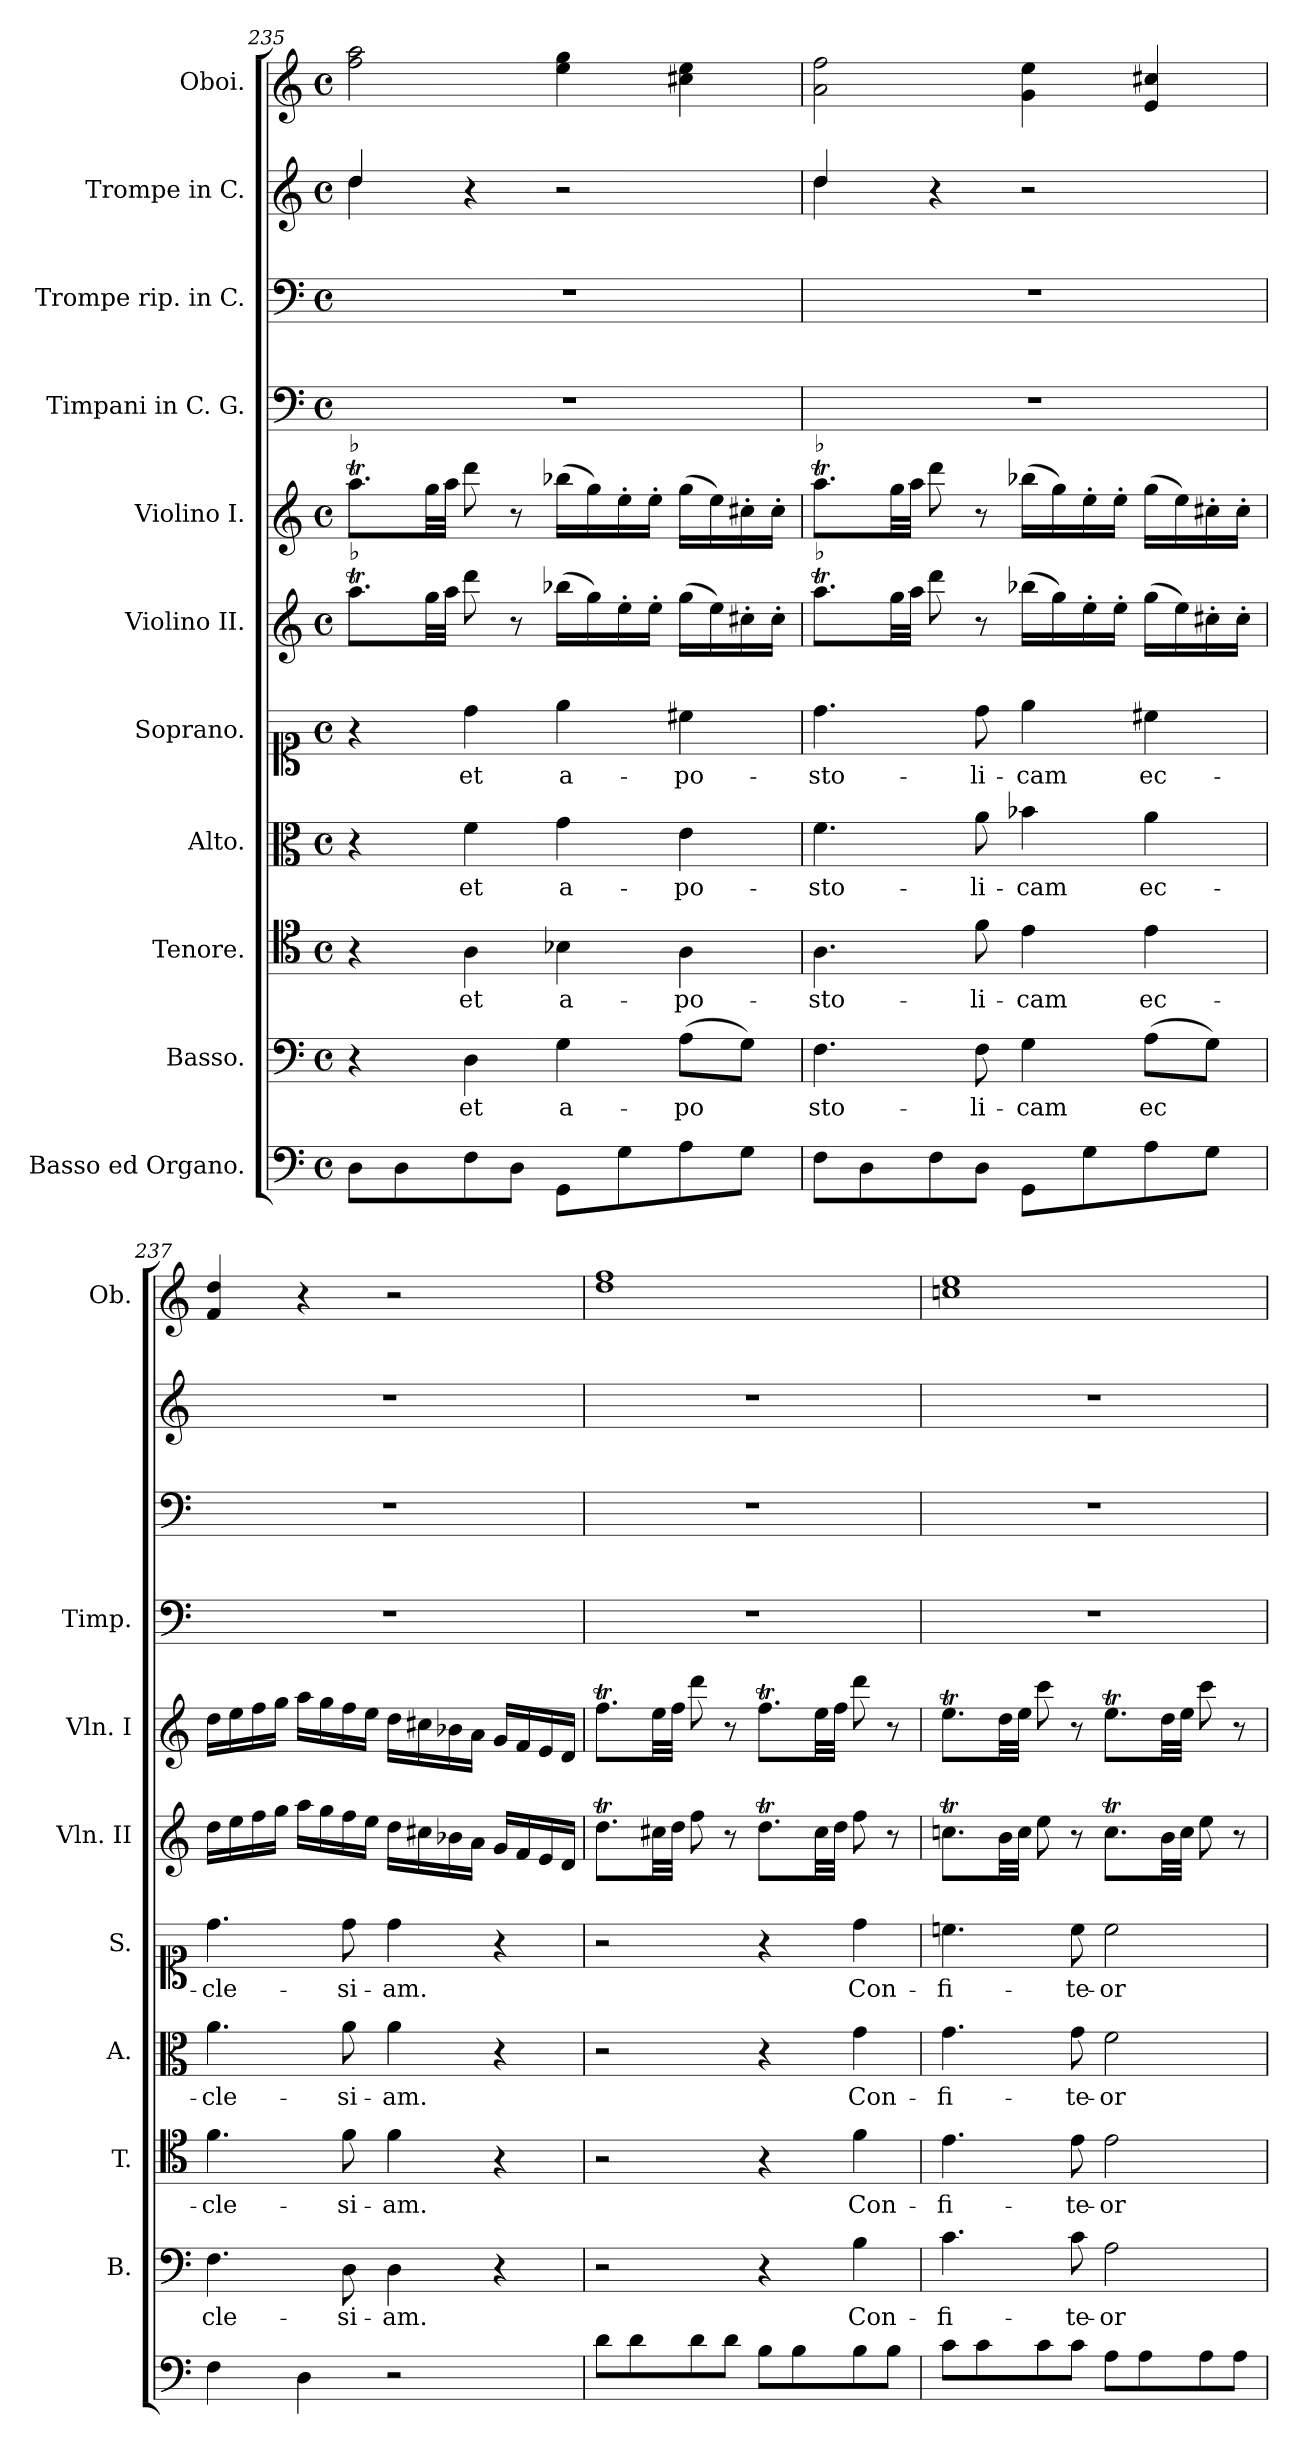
**kern	**kern	**text	**kern	**text	**kern	**text	**kern	**text	**kern	**kern	**kern	**kern	**kern	**kern
*part11	*part10	*part10	*part9	*part9	*part8	*part8	*part7	*part7	*part6	*part5	*part4	*part3	*part2	*part1
*staff11	*staff10	*staff10	*staff9	*staff9	*staff8	*staff8	*staff7	*staff7	*staff6	*staff5	*staff4	*staff3	*staff2	*staff1
*I"Basso ed  Organo.	*I"Basso.	*	*I"Tenore.	*	*I"Alto.	*	*I"Soprano.	*	*I"Violino II.	*I"Violino I.	*I"Timpani in C. G.	*I"Trompe rip. in C.	*I"Trompe in C.	*I"Oboi.
*	*I'B.	*	*I'T.	*	*I'A.	*	*I'S.	*	*I'Vln. II	*I'Vln. I	*I'Timp.	*	*	*I'Ob.
*clefF4	*clefF4	*	*clefC4	*	*clefC3	*	*clefC1	*	*clefG2	*clefG2	*clefF4	*clefF4	*clefG2	*clefG2
*k[]	*k[]	*	*k[]	*	*k[]	*	*k[]	*	*k[]	*k[]	*k[]	*k[]	*k[]	*k[]
*M4/4	*M4/4	*	*M4/4	*	*M4/4	*	*M4/4	*	*M4/4	*M4/4	*M4/4	*M4/4	*M4/4	*M4/4
*met(c)	*met(c)	*	*met(c)	*	*met(c)	*	*met(c)	*	*met(c)	*met(c)	*met(c)	*met(c)	*met(c)	*met(c)
=235	=235	=235	=235	=235	=235	=235	=235	=235	=235	=235	=235	=235	=235	=235
*	*	*	*	*	*	*	*	*	*	*	*	*	*^	*
!	!	!	!	!	!	!	!	!	!	!LO:TX:a:t=♭	!	!	!	!	!
!	!	!	!	!	!	!	!	!	!LO:TX:a:t=♭	!	!	!	!	!	!
8D\L	4r	.	4r	.	4r	.	4r	.	8.aaT\L	8.aaT\L	1r	1r	4dd/	4dd\	2ff\ 2aa\
8D\	.	.	.	.	.	.	.	.	.	.	.	.	.	.	.
.	.	.	.	.	.	.	.	.	32gg\LL	32gg\LL	.	.	.	.	.
.	.	.	.	.	.	.	.	.	32aa\JJJ	32aa\JJJ	.	.	.	.	.
!	!	!LO:LY:b	!	!LO:LY:b	!	!LO:LY:b	!	!LO:LY:b	!	!	!	!	!	!	!
8F\	4D\	et	4A\	et	4f\	et	4dd\	et	8ddd\	8ddd\	.	.	4r	4ryy	.
8D\J	.	.	.	.	.	.	.	.	8r	8r	.	.	.	.	.
!	!	!LO:LY:b	!	!LO:LY:b	!	!LO:LY:b	!	!LO:LY:b	!	!	!	!	!	!	!
8GG\L	4G\	a-	4B-X\	a-	4g\	a-	4ee\	a-	(>16bb-X\LL	(>16bb-X\LL	.	.	2r	2ryy	4ee\ 4gg\
.	.	.	.	.	.	.	.	.	16gg\)	16gg\)	.	.	.	.	.
8G\	.	.	.	.	.	.	.	.	16ee'\	16ee'\	.	.	.	.	.
.	.	.	.	.	.	.	.	.	16ee'\JJ	16ee'\JJ	.	.	.	.	.
!	!	!LO:LY:b	!	!LO:LY:b	!	!LO:LY:b	!	!LO:LY:b	!	!	!	!	!	!	!
8A\	(>8A\L	-po	4A\	-po-	4e\	-po-	4cc#X\	-po-	(>16gg\LL	(>16gg\LL	.	.	.	.	4cc#X\ 4ee\
.	.	.	.	.	.	.	.	.	16ee\)	16ee\)	.	.	.	.	.
8G\J	8G\J)	.	.	.	.	.	.	.	16cc#X'\	16cc#X'\	.	.	.	.	.
.	.	.	.	.	.	.	.	.	16cc#'\JJ	16cc#'\JJ	.	.	.	.	.
!!LO:PB:g=z
=236	=236	=236	=236	=236	=236	=236	=236	=236	=236	=236	=236	=236	=236	=236	=236
!	!	!	!	!	!	!	!	!	!	!LO:TX:a:t=♭	!	!	!	!	!
!	!	!	!	!	!	!	!	!	!LO:TX:a:t=♭	!	!	!	!	!	!
!	!	!LO:LY:b	!	!LO:LY:b	!	!LO:LY:b	!	!LO:LY:b	!	!	!	!	!	!	!
8F\L	4.F\	sto-	4.A\	-sto-	4.f\	-sto-	4.dd\	-sto-	8.aaT\L	8.aaT\L	1r	1r	4dd/	4dd\	2a\ 2ff\
8D\	.	.	.	.	.	.	.	.	.	.	.	.	.	.	.
.	.	.	.	.	.	.	.	.	32gg\LL	32gg\LL	.	.	.	.	.
.	.	.	.	.	.	.	.	.	32aa\JJJ	32aa\JJJ	.	.	.	.	.
8F\	.	.	.	.	.	.	.	.	8ddd\	8ddd\	.	.	4r	4ryy	.
!	!	!LO:LY:b	!	!LO:LY:b	!	!LO:LY:b	!	!LO:LY:b	!	!	!	!	!	!	!
8D\J	8F\	-li-	8f\	-li-	8a\	-li-	8dd\	-li-	8r	8r	.	.	.	.	.
!	!	!LO:LY:b	!	!LO:LY:b	!	!LO:LY:b	!	!LO:LY:b	!	!	!	!	!	!	!
8GG\L	4G\	-cam	4e\	-cam	4b-X\	-cam	4ee\	-cam	(>16bb-X\LL	(>16bb-X\LL	.	.	2r	2ryy	4g\ 4ee\
.	.	.	.	.	.	.	.	.	16gg\)	16gg\)	.	.	.	.	.
8G\	.	.	.	.	.	.	.	.	16ee'\	16ee'\	.	.	.	.	.
.	.	.	.	.	.	.	.	.	16ee'\JJ	16ee'\JJ	.	.	.	.	.
!	!	!LO:LY:b	!	!LO:LY:b	!	!LO:LY:b	!	!LO:LY:b	!	!	!	!	!	!	!
8A\	(>8A\L	-ec	4e\	ec-	4a\	ec-	4cc#X\	ec-	(>16gg\LL	(>16gg\LL	.	.	.	.	4e/ 4cc#X/
.	.	.	.	.	.	.	.	.	16ee\)	16ee\)	.	.	.	.	.
8G\J	8G\J)	.	.	.	.	.	.	.	16cc#X'\	16cc#X'\	.	.	.	.	.
.	.	.	.	.	.	.	.	.	16cc#'\JJ	16cc#'\JJ	.	.	.	.	.
*	*	*	*	*	*	*	*	*	*	*	*	*	*v	*v	*
=237	=237	=237	=237	=237	=237	=237	=237	=237	=237	=237	=237	=237	=237	=237
!	!	!LO:LY:b	!	!LO:LY:b	!	!LO:LY:b	!	!LO:LY:b	!	!	!	!	!	!
4F\	4.F\	cle-	4.f\	-cle-	4.a\	-cle-	4.dd\	-cle-	16dd\LL	16dd\LL	1r	1r	1r	4f/ 4dd/
.	.	.	.	.	.	.	.	.	16ee\	16ee\	.	.	.	.
.	.	.	.	.	.	.	.	.	16ff\	16ff\	.	.	.	.
.	.	.	.	.	.	.	.	.	16gg\JJ	16gg\JJ	.	.	.	.
4D\	.	.	.	.	.	.	.	.	16aa\LL	16aa\LL	.	.	.	4r
.	.	.	.	.	.	.	.	.	16gg\	16gg\	.	.	.	.
!	!	!LO:LY:b	!	!LO:LY:b	!	!LO:LY:b	!	!LO:LY:b	!	!	!	!	!	!
.	8D\	-si-	8f\	-si-	8a\	-si-	8dd\	-si-	16ff\	16ff\	.	.	.	.
.	.	.	.	.	.	.	.	.	16ee\JJ	16ee\JJ	.	.	.	.
!	!	!LO:LY:b	!	!LO:LY:b	!	!LO:LY:b	!	!LO:LY:b	!	!	!	!	!	!
2r	4D\	-am.	4f\	-am.	4a\	-am.	4dd\	-am.	16dd\LL	16dd\LL	.	.	.	2r
.	.	.	.	.	.	.	.	.	16cc#X\	16cc#X\	.	.	.	.
.	.	.	.	.	.	.	.	.	16b-X\	16b-X\	.	.	.	.
.	.	.	.	.	.	.	.	.	16a\JJ	16a\JJ	.	.	.	.
.	4r	.	4r	.	4r	.	4r	.	16g/LL	16g/LL	.	.	.	.
.	.	.	.	.	.	.	.	.	16f/	16f/	.	.	.	.
.	.	.	.	.	.	.	.	.	16e/	16e/	.	.	.	.
.	.	.	.	.	.	.	.	.	16d/JJ	16d/JJ	.	.	.	.
=238	=238	=238	=238	=238	=238	=238	=238	=238	=238	=238	=238	=238	=238	=238
8d\L	2r	.	2r	.	2r	.	2r	.	8.ddT\L	8.ffT\L	1r	1r	1r	1dd 1ff
8d\	.	.	.	.	.	.	.	.	.	.	.	.	.	.
.	.	.	.	.	.	.	.	.	32cc#X\LL	32ee\LL	.	.	.	.
.	.	.	.	.	.	.	.	.	32dd\JJJ	32ff\JJJ	.	.	.	.
8d\	.	.	.	.	.	.	.	.	8ff\	8ddd\	.	.	.	.
8d\J	.	.	.	.	.	.	.	.	8r	8r	.	.	.	.
8B\L	4r	.	4r	.	4r	.	4r	.	8.ddT\L	8.ffT\L	.	.	.	.
8B\	.	.	.	.	.	.	.	.	.	.	.	.	.	.
.	.	.	.	.	.	.	.	.	32cc#\LL	32ee\LL	.	.	.	.
.	.	.	.	.	.	.	.	.	32dd\JJJ	32ff\JJJ	.	.	.	.
!	!	!LO:LY:b	!	!LO:LY:b	!	!LO:LY:b	!	!LO:LY:b	!	!	!	!	!	!
8B\	4B\	Con-	4f\	Con-	4g\	Con-	4dd\	Con-	8ff\	8ddd\	.	.	.	.
8B\J	.	.	.	.	.	.	.	.	8r	8r	.	.	.	.
=239	=239	=239	=239	=239	=239	=239	=239	=239	=239	=239	=239	=239	=239	=239
!	!	!LO:LY:b	!	!LO:LY:b	!	!LO:LY:b	!	!LO:LY:b	!	!	!	!	!	!
8c\L	4.c\	-fi-	4.e\	-fi-	4.g\	-fi-	4.ccn\	-fi-	8.ccnT\L	8.eet\L	1r	1r	1r	1ccn 1ee
8c\	.	.	.	.	.	.	.	.	.	.	.	.	.	.
.	.	.	.	.	.	.	.	.	32b\LL	32dd\LL	.	.	.	.
.	.	.	.	.	.	.	.	.	32cc\JJJ	32ee\JJJ	.	.	.	.
8c\	.	.	.	.	.	.	.	.	8ee\	8ccc\	.	.	.	.
!	!	!LO:LY:b	!	!LO:LY:b	!	!LO:LY:b	!	!LO:LY:b	!	!	!	!	!	!
8c\J	8c\	-te-	8e\	-te-	8g\	-te-	8cc\	-te-	8r	8r	.	.	.	.
!	!	!LO:LY:b	!	!LO:LY:b	!	!LO:LY:b	!	!LO:LY:b	!	!	!	!	!	!
8A\L	2A\	-or	2e\	-or	2f\	-or	2cc\	-or	8.ccT\L	8.eet\L	.	.	.	.
8A\	.	.	.	.	.	.	.	.	.	.	.	.	.	.
.	.	.	.	.	.	.	.	.	32b\LL	32dd\LL	.	.	.	.
.	.	.	.	.	.	.	.	.	32cc\JJJ	32ee\JJJ	.	.	.	.
8A\	.	.	.	.	.	.	.	.	8ee\	8ccc\	.	.	.	.
8A\J	.	.	.	.	.	.	.	.	8r	8r	.	.	.	.
=	=	=	=	=	=	=	=	=	=	=	=	=	=	=
*-	*-	*-	*-	*-	*-	*-	*-	*-	*-	*-	*-	*-	*-	*-
